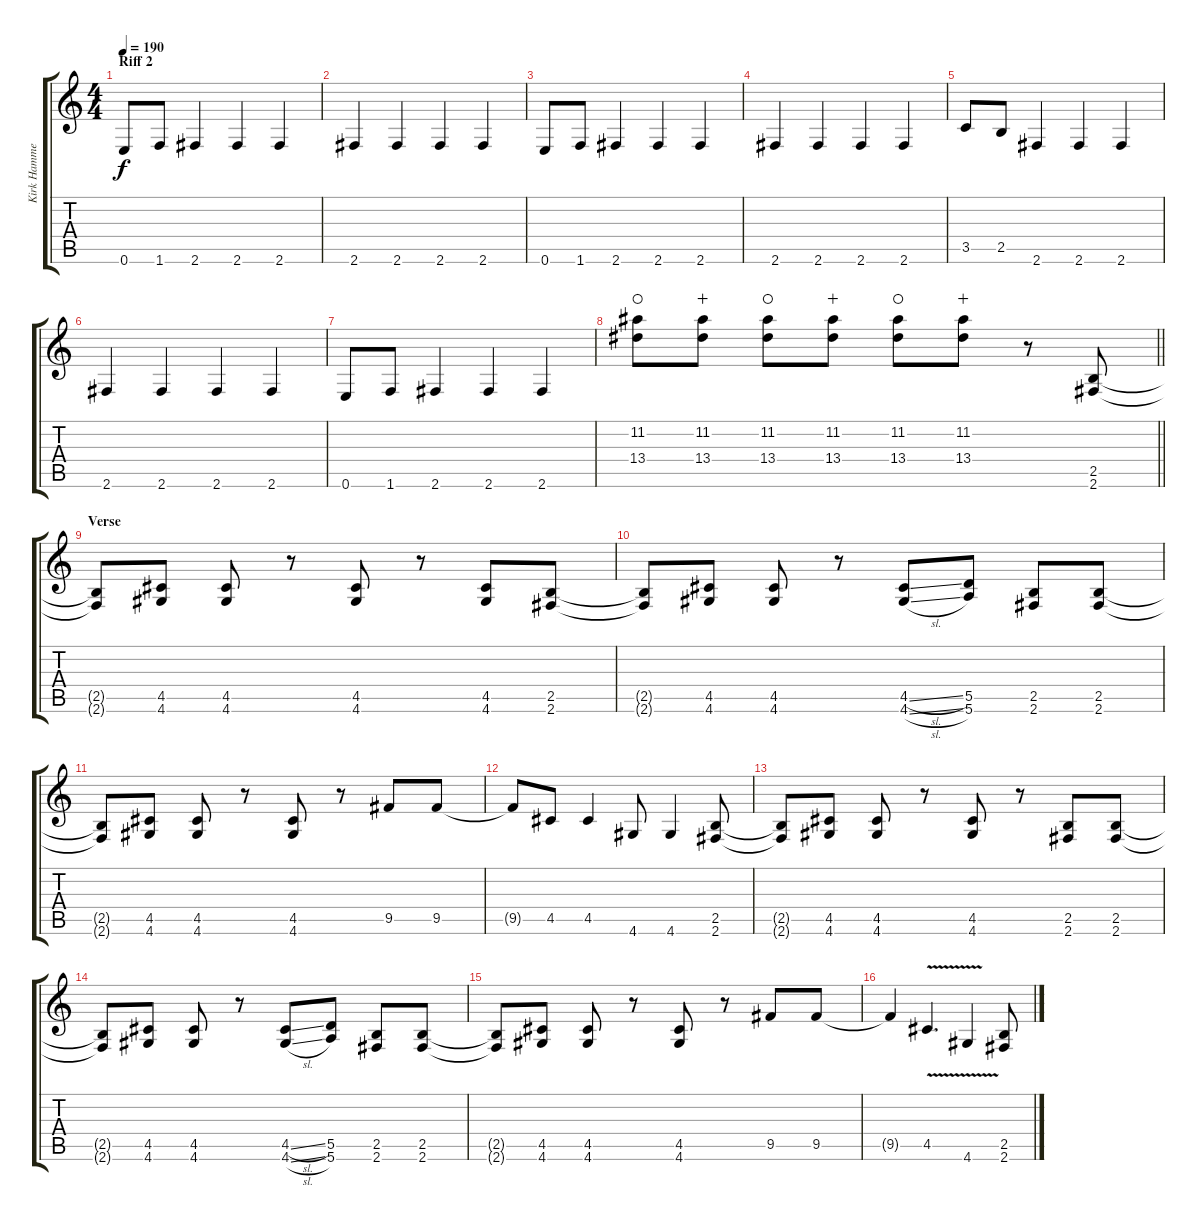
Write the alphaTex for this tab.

\track ("Kirk Hammett" "Kirk Hamme") {instrument distortionguitar}
\staff {score tabs}
\tuning (E4 B3 G3 D3 A2 E2) {hide}
\ts (4 4)
\section ("" "Riff 2")
\tempo 190
\clef g2
\ks c
0.6.8{dy f} 1.6.8 2.6.4 2.6.4 2.6.4 |
2.6.4 2.6.4 2.6.4 2.6.4 |
0.6.8 1.6.8 2.6.4 2.6.4 2.6.4 |
2.6.4 2.6.4 2.6.4 2.6.4 |
3.5.8 2.5.8 2.6.4 2.6.4 2.6.4 |
2.6.4 2.6.4 2.6.4 2.6.4 |
0.6.8 1.6.8 2.6.4 2.6.4 2.6.4 |
\barLineRight lightlight
(11.2 13.4).8{waho} (11.2 13.4).8{wahc} (11.2 13.4).8{waho} (11.2 13.4).8{wahc} (11.2 13.4).8{waho} (11.2 13.4).8{wahc} r.8 (2.5 2.6).8 |
\section ("" "Verse")
(2.5{t} 2.6{t}).8 (4.5 4.6).8 (4.5 4.6).8 r.8 (4.5 4.6).8 r.8 (4.5 4.6).8 (2.5 2.6).8 |
(2.5{t} 2.6{t}).8 (4.5 4.6).8 (4.5 4.6).8 r.8 (4.5{sl} 4.6{sl}).8 (5.5 5.6).8 (2.5 2.6).8 (2.5 2.6).8 |
(2.5{t} 2.6{t}).8 (4.5 4.6).8 (4.5 4.6).8 r.8 (4.5 4.6).8 r.8 9.5.8 9.5.8 |
9.5{t}.8 4.5.8 4.5.4 4.6.8 4.6.4 (2.5 2.6).8 |
(2.5{t} 2.6{t}).8 (4.5 4.6).8 (4.5 4.6).8 r.8 (4.5 4.6).8 r.8 (2.5 2.6).8 (2.5 2.6).8 |
(2.5{t} 2.6{t}).8 (4.5 4.6).8 (4.5 4.6).8 r.8 (4.5{sl} 4.6{sl}).8 (5.5 5.6).8 (2.5 2.6).8 (2.5 2.6).8 |
(2.5{t} 2.6{t}).8 (4.5 4.6).8 (4.5 4.6).8 r.8 (4.5 4.6).8 r.8 9.5.8 9.5.8 |
9.5{t}.4 4.5{v}.4{d} 4.6{v}.4 (2.5 2.6).8
